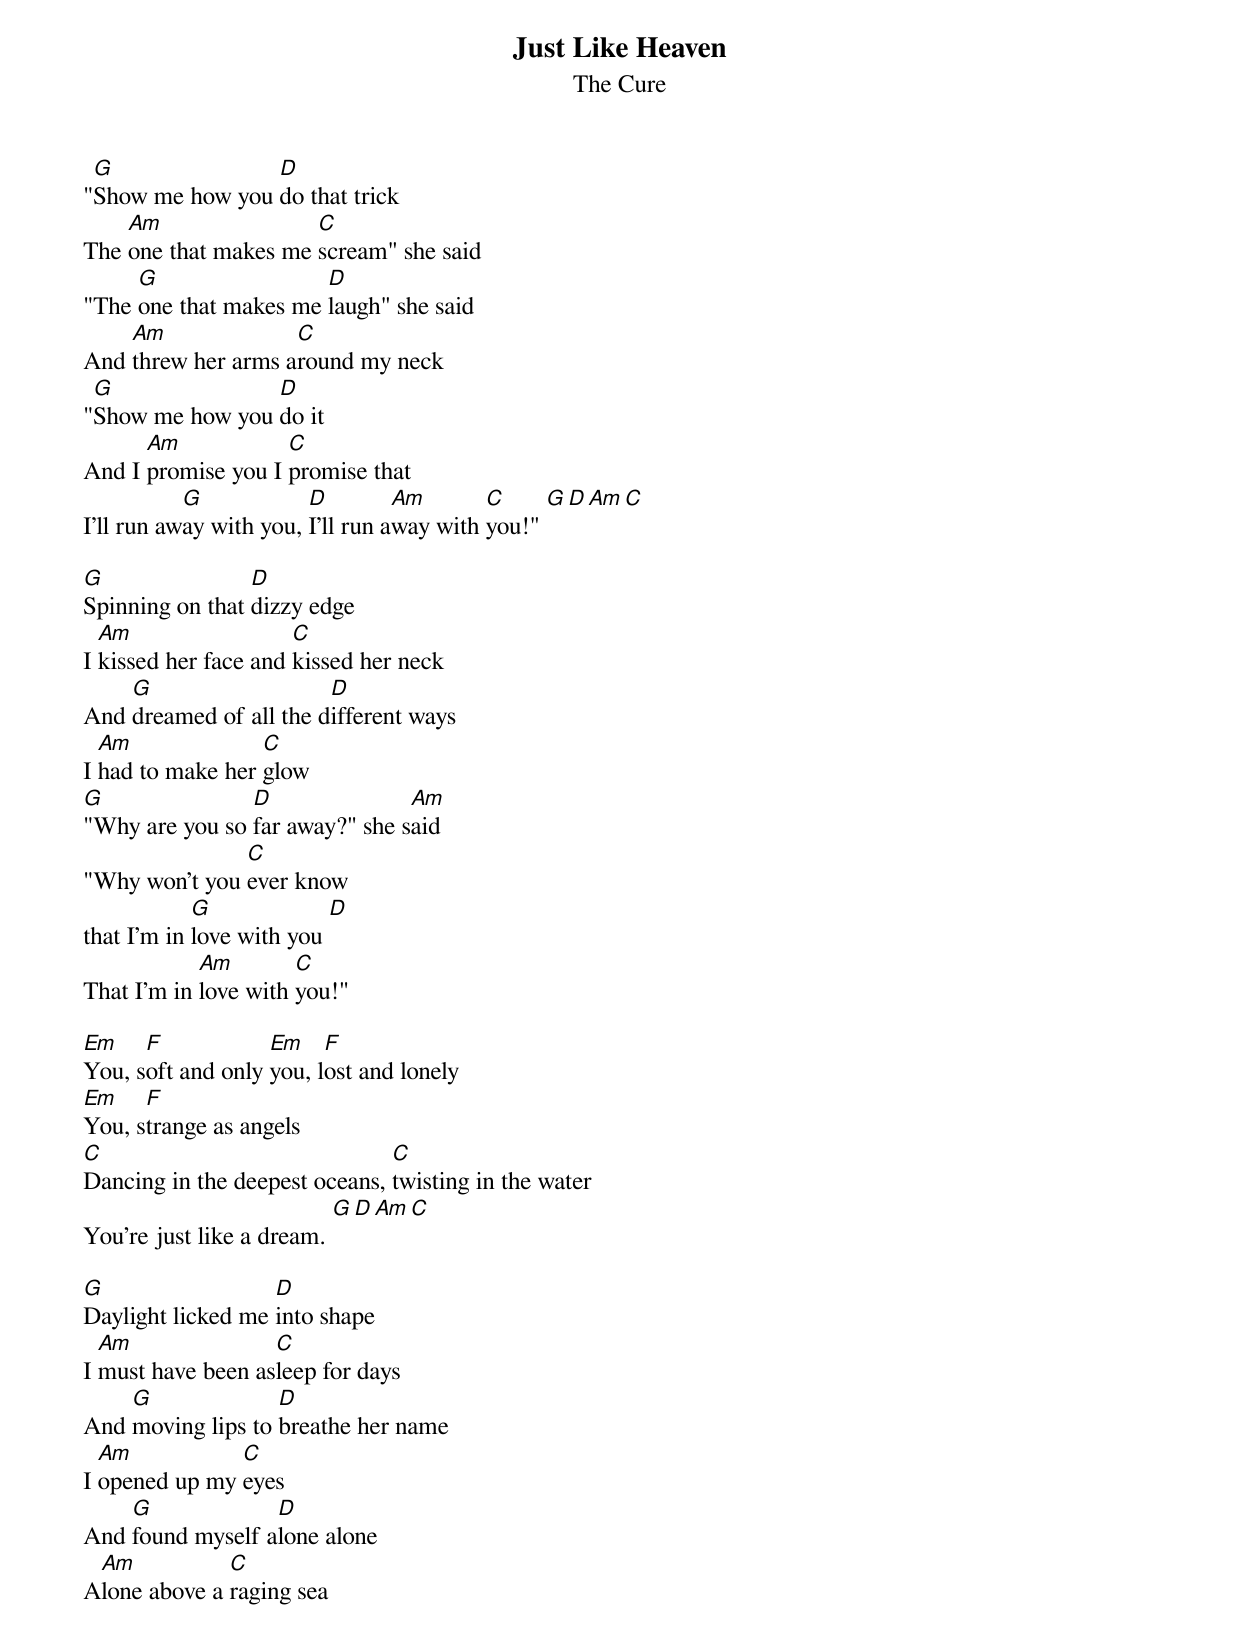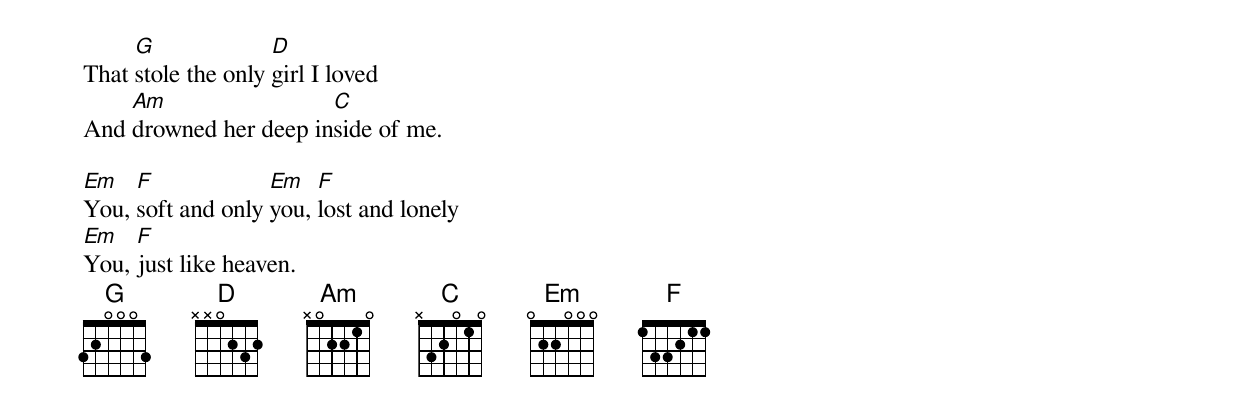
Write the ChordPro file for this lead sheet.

{t:Just Like Heaven}
{st:The Cure}

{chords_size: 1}
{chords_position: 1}
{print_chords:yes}
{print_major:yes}
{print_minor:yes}
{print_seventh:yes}
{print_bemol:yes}
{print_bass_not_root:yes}
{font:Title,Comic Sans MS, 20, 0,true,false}
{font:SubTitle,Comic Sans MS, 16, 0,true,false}
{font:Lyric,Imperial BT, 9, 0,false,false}
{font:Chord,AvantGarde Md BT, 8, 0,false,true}
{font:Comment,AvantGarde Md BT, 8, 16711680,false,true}
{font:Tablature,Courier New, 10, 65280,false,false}
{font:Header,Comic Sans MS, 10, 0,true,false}
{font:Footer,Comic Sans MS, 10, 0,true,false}
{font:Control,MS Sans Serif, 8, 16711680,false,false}
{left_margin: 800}
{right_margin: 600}
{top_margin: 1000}
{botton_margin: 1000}
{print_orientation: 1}




"[G]Show me how you [D]do that trick
The [Am]one that makes me [C]scream" she said
"The [G]one that makes me [D]laugh" she said
And [Am]threw her arms a[C]round my neck
"[G]Show me how you [D]do it
And I [Am]promise you I [C]promise that
I'll run aw[G]ay with you, [D]I'll run a[Am]way with [C]you!" [G][D][Am][C]

[G]Spinning on that [D]dizzy edge
I [Am]kissed her face and [C]kissed her neck
And [G]dreamed of all the d[D]ifferent ways
I [Am]had to make her [C]glow
[G]"Why are you so [D]far away?" she s[Am]aid
"Why won't you [C]ever know
that I'm in [G]love with you [D]
That I'm in [Am]love with [C]you!"

[Em]You, s[F]oft and only [Em]you, l[F]ost and lonely
[Em]You, s[F]trange as angels
[C]Dancing in the deepest oceans, [C]twisting in the water
You're just like a dream. [G][D][Am][C]

[G]Daylight licked me [D]into shape
I [Am]must have been as[C]leep for days
And [G]moving lips to [D]breathe her name
I [Am]opened up my [C]eyes
And [G]found myself a[D]lone alone
A[Am]lone above a [C]raging sea
That [G]stole the only [D]girl I loved
And [Am]drowned her deep in[C]side of me.

[Em]You, [F]soft and only [Em]you, [F]lost and lonely
[Em]You, [F]just like heaven.
